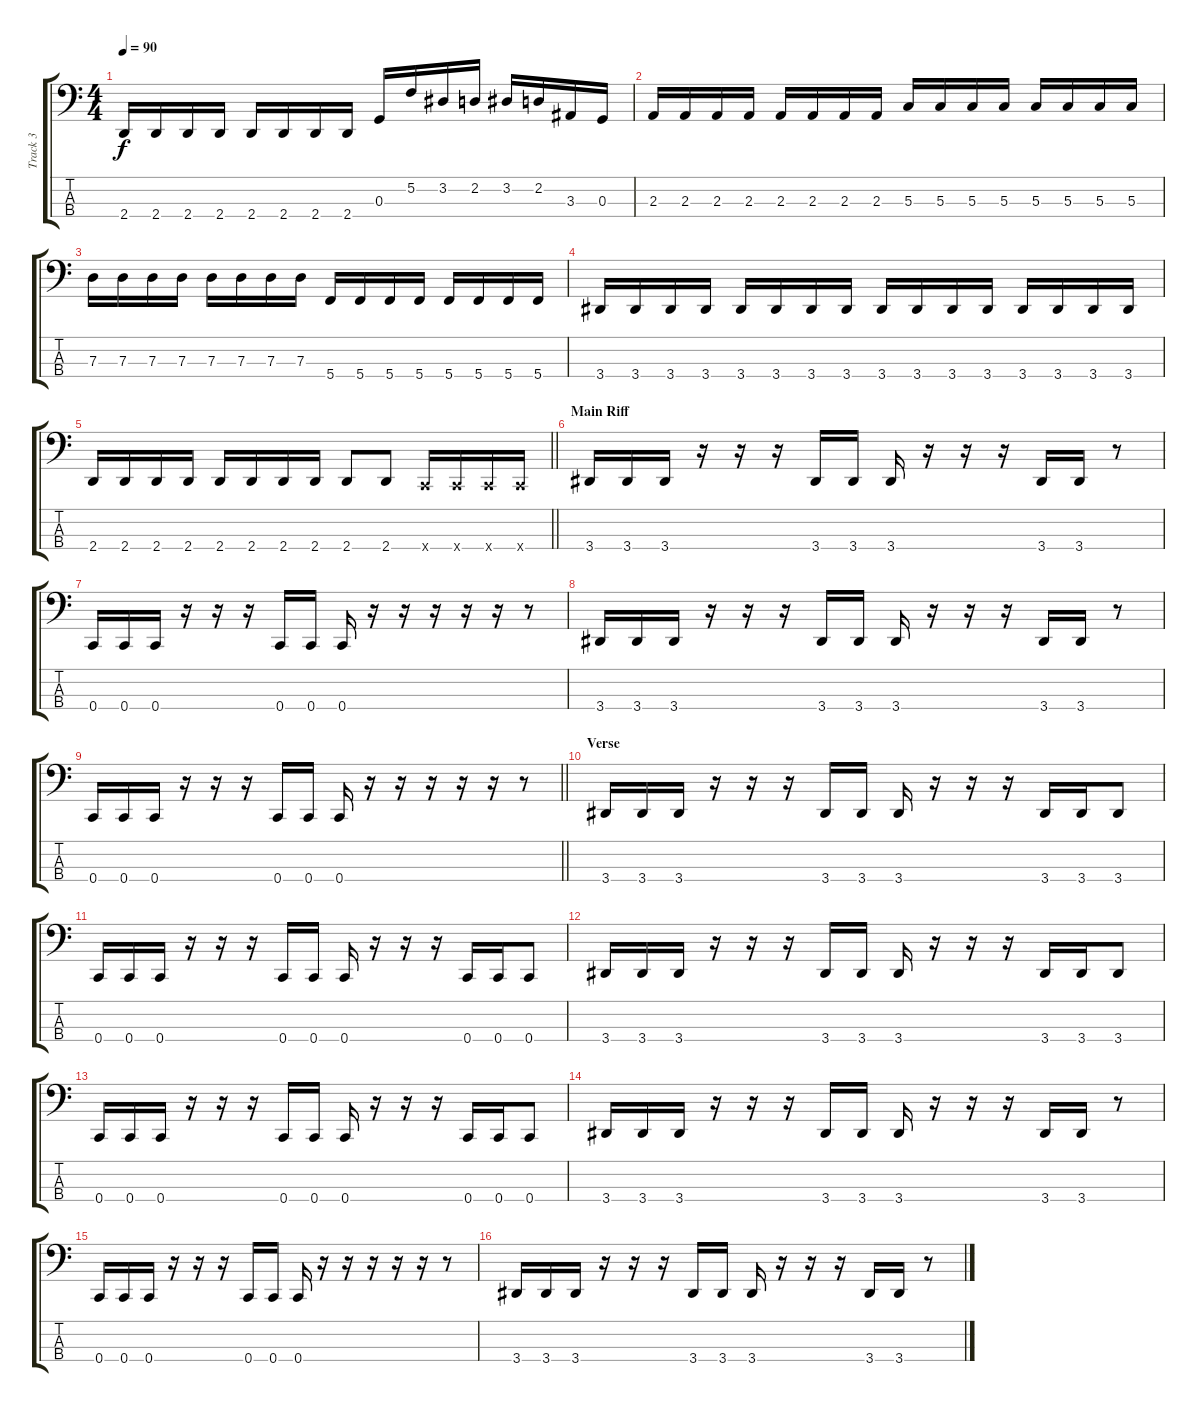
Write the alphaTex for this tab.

\track ("Track 3" "Track 3") {instrument electricbasspick}
\staff {score tabs}
\tuning (F2 C2 G1 C1) {hide}
\ts (4 4)
\tempo 90
\clef f4
\ks c
2.4.16{dy f} 2.4.16 2.4.16 2.4.16 2.4.16 2.4.16 2.4.16 2.4.16 0.3.16 5.2.16 3.2.16 2.2.16 3.2.16 2.2.16 3.3.16 0.3.16 |
2.3.16 2.3.16 2.3.16 2.3.16 2.3.16 2.3.16 2.3.16 2.3.16 5.3.16 5.3.16 5.3.16 5.3.16 5.3.16 5.3.16 5.3.16 5.3.16 |
7.3.16 7.3.16 7.3.16 7.3.16 7.3.16 7.3.16 7.3.16 7.3.16 5.4.16 5.4.16 5.4.16 5.4.16 5.4.16 5.4.16 5.4.16 5.4.16 |
3.4.16 3.4.16 3.4.16 3.4.16 3.4.16 3.4.16 3.4.16 3.4.16 3.4.16 3.4.16 3.4.16 3.4.16 3.4.16 3.4.16 3.4.16 3.4.16 |
\barLineRight lightlight
2.4.16 2.4.16 2.4.16 2.4.16 2.4.16 2.4.16 2.4.16 2.4.16 2.4.8 2.4.8 0.4{x}.16 0.4{x}.16 0.4{x}.16 0.4{x}.16 |
\section ("" "Main Riff")
3.4.16 3.4.16 3.4.16 r.16 r.16 r.16 3.4.16 3.4.16 3.4.16 r.16 r.16 r.16 3.4.16 3.4.16 r.8 |
0.4.16 0.4.16 0.4.16 r.16 r.16 r.16 0.4.16 0.4.16 0.4.16 r.16 r.16 r.16 r.16 r.16 r.8 |
3.4.16 3.4.16 3.4.16 r.16 r.16 r.16 3.4.16 3.4.16 3.4.16 r.16 r.16 r.16 3.4.16 3.4.16 r.8 |
\barLineRight lightlight
0.4.16 0.4.16 0.4.16 r.16 r.16 r.16 0.4.16 0.4.16 0.4.16 r.16 r.16 r.16 r.16 r.16 r.8 |
\section ("" "Verse")
3.4.16 3.4.16 3.4.16 r.16 r.16 r.16 3.4.16 3.4.16 3.4.16 r.16 r.16 r.16 3.4.16 3.4.16 3.4.8 |
0.4.16 0.4.16 0.4.16 r.16 r.16 r.16 0.4.16 0.4.16 0.4.16 r.16 r.16 r.16 0.4.16 0.4.16 0.4.8 |
3.4.16 3.4.16 3.4.16 r.16 r.16 r.16 3.4.16 3.4.16 3.4.16 r.16 r.16 r.16 3.4.16 3.4.16 3.4.8 |
0.4.16 0.4.16 0.4.16 r.16 r.16 r.16 0.4.16 0.4.16 0.4.16 r.16 r.16 r.16 0.4.16 0.4.16 0.4.8 |
3.4.16 3.4.16 3.4.16 r.16 r.16 r.16 3.4.16 3.4.16 3.4.16 r.16 r.16 r.16 3.4.16 3.4.16 r.8 |
0.4.16 0.4.16 0.4.16 r.16 r.16 r.16 0.4.16 0.4.16 0.4.16 r.16 r.16 r.16 r.16 r.16 r.8 |
3.4.16 3.4.16 3.4.16 r.16 r.16 r.16 3.4.16 3.4.16 3.4.16 r.16 r.16 r.16 3.4.16 3.4.16 r.8
